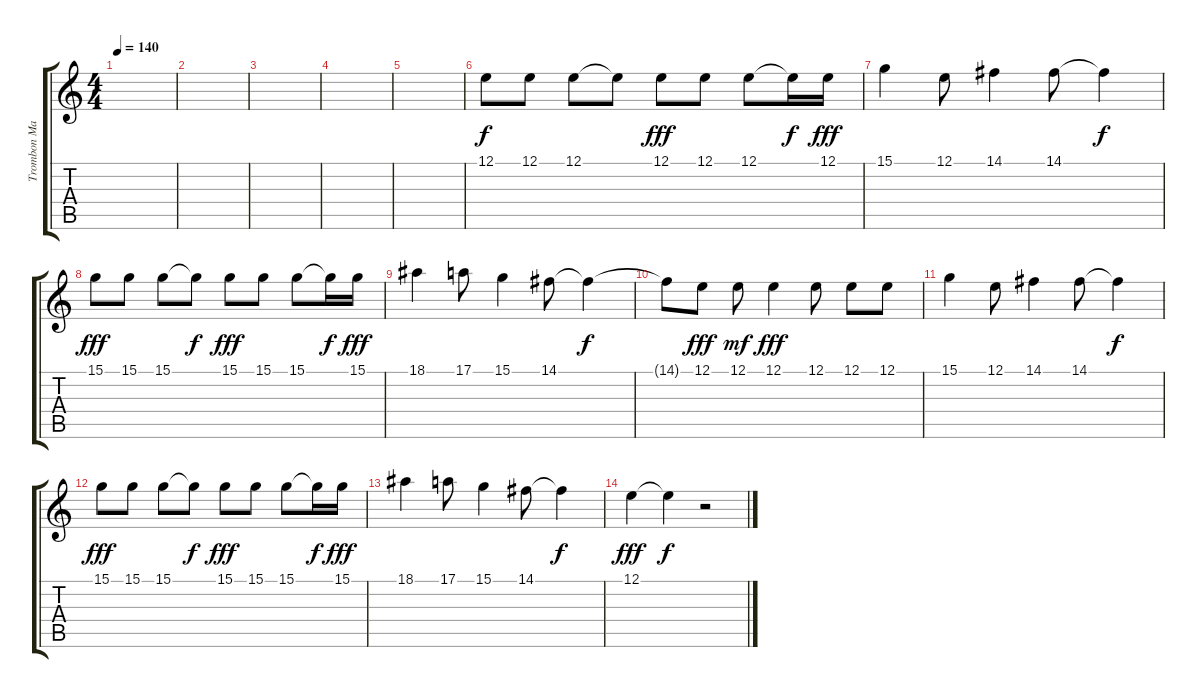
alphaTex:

\track ("Trombon Martin Moncada" "Trombon Ma") {instrument trombone}
\staff {score tabs}
\tuning (E4 B3 G3 D3 A2 E2) {hide}
\ts (4 4)
\tempo 140
\clef g2
\ks c
|
|
|
|
|
12.1.8 12.1.8 12.1.8 12.1{t}.8{dy f} 12.1.8{dy fff} 12.1.8 12.1.8 12.1{t}.16{dy f} 12.1.16{dy fff} |
15.1.4 12.1.8 14.1.4 14.1.8 14.1{t}.4{dy f} |
15.1.8{dy fff} 15.1.8 15.1.8 15.1{t}.8{dy f} 15.1.8{dy fff} 15.1.8 15.1.8 15.1{t}.16{dy f} 15.1.16{dy fff} |
18.1.4 17.1.8 15.1.4 14.1.8 14.1{t}.4{dy f} |
14.1{t}.8 12.1.8{dy fff} 12.1.8{dy mf} 12.1.4{dy fff} 12.1.8 12.1.8 12.1.8 |
15.1.4 12.1.8 14.1.4 14.1.8 14.1{t}.4{dy f} |
15.1.8{dy fff} 15.1.8 15.1.8 15.1{t}.8{dy f} 15.1.8{dy fff} 15.1.8 15.1.8 15.1{t}.16{dy f} 15.1.16{dy fff} |
18.1.4 17.1.8 15.1.4 14.1.8 14.1{t}.4{dy f} |
12.1.4{dy fff} 12.1{t}.4{dy f} r.2
